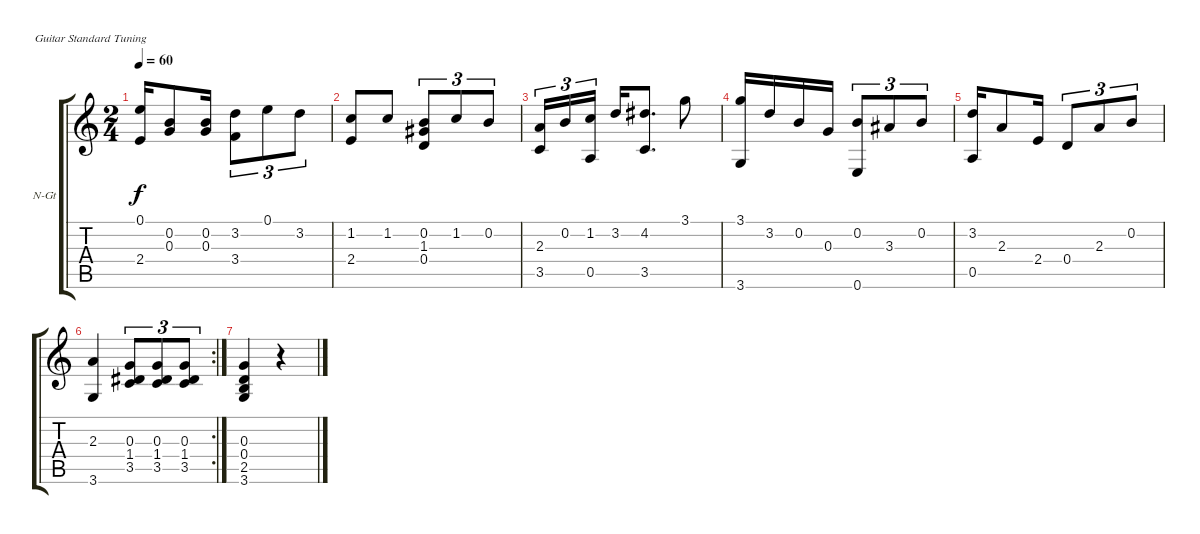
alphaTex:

\bracketExtendMode groupsimilarinstruments
\firstSystemTrackNameOrientation horizontal
\otherSystemsTrackNameOrientation horizontal
\track ("Acoustic Guitar" "N-Gt") {instrument acousticguitarnylon}
\staff {score tabs}
\tuning (E4 B3 G3 D3 A2 E2)
\ts (2 4)
\tempo 60
\clef g2
\ks c
(0.1 2.4).16{dy f} (0.2 0.3).8 (0.2 0.3).16 (3.2 3.4).8{tu (3 2)} 0.1.8{tu (3 2)} 3.2.8{tu (3 2)} |
(1.2 2.4).8 1.2.8 (0.2 1.3 0.4).8{tu (3 2)} 1.2.8{tu (3 2)} 0.2.8{tu (3 2)} |
(2.3 3.5).16{tu (3 2)} 0.2.16{tu (3 2)} (1.2 0.5).16{tu (3 2)} 3.2.16 (4.2 3.5).8{d} 3.1.8 |
(3.1 3.6).16 3.2.16 0.2.16 0.3.16 (0.2 0.6).8{tu (3 2)} 3.3.8{tu (3 2)} 0.2.8{tu (3 2)} |
(3.2 0.5).16 2.3.8 2.4.16 0.4.8{tu (3 2)} 2.3.8{tu (3 2)} 0.2.8{tu (3 2)} |
\rc 2
(2.3 3.6).4 (0.3 1.4 3.5).8{tu (3 2)} (0.3 1.4 3.5).8{tu (3 2)} (0.3 1.4 3.5).8{tu (3 2)} |
(0.3 0.4 2.5 3.6).4 r.4
